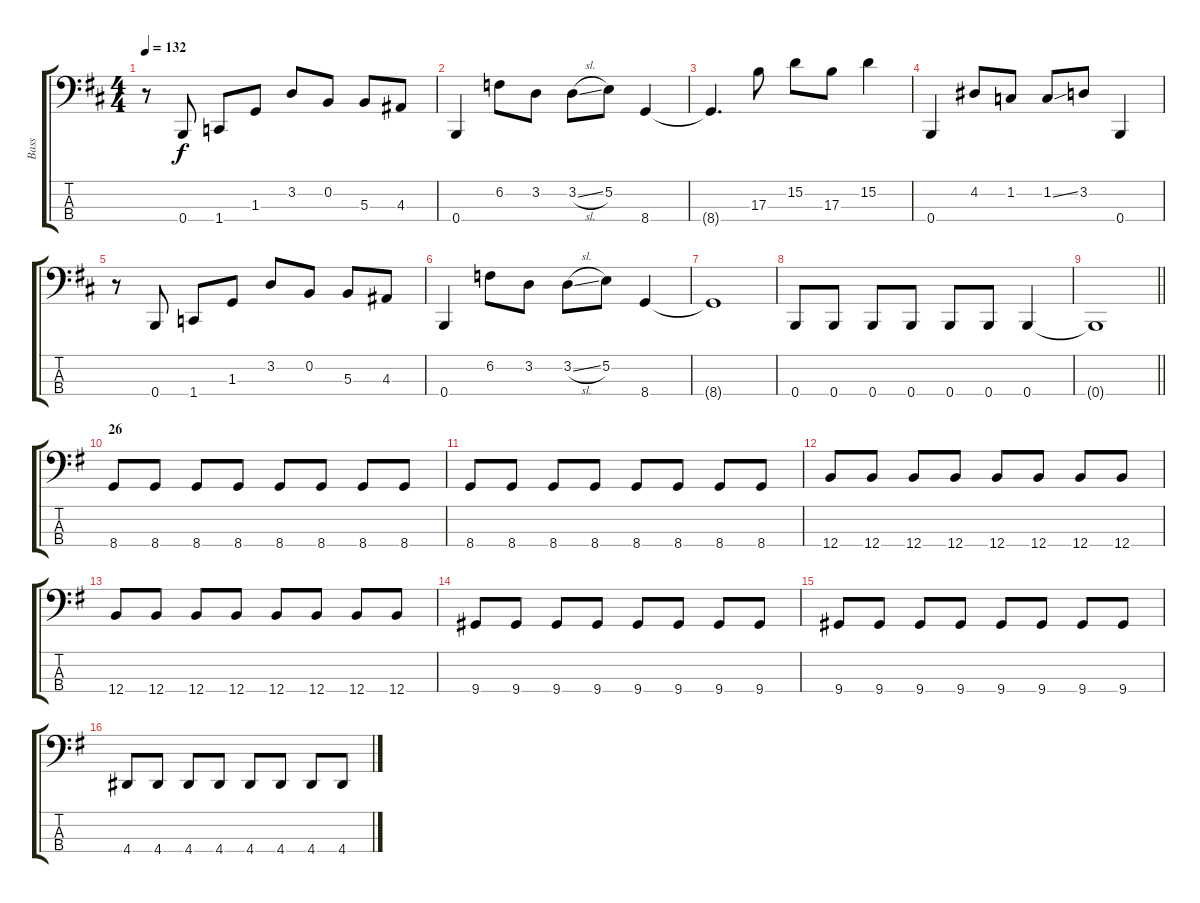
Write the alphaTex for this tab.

\track ("Bass" "Bass") {instrument electricbassfinger}
\staff {score tabs}
\tuning (E2 B1 Gb1 B0) {hide}
\ts (4 4)
\tempo 132
\clef f4
\ks bminor
r.8{dy f} 0.4.8 1.4.8 1.3.8 3.2.8 0.2.8 5.3.8 4.3.8 |
0.4.4 6.2.8 3.2.8 3.2{sl}.8 5.2.8 8.4.4 |
8.4{t}.4{d} 17.3.8 15.2.8 17.3.8 15.2.4 |
0.4.4 4.2.8 1.2.8 1.2{ss}.8 3.2.8 0.4.4 |
r.8 0.4.8 1.4.8 1.3.8 3.2.8 0.2.8 5.3.8 4.3.8 |
0.4.4 6.2.8 3.2.8 3.2{sl}.8 5.2.8 8.4.4 |
8.4{t}.1 |
0.4.8 0.4.8 0.4.8 0.4.8 0.4.8 0.4.8 0.4.4 |
\barLineRight lightlight
0.4{t}.1 |
\section ("" "26")
\ks eminor
8.4.8 8.4.8 8.4.8 8.4.8 8.4.8 8.4.8 8.4.8 8.4.8 |
8.4.8 8.4.8 8.4.8 8.4.8 8.4.8 8.4.8 8.4.8 8.4.8 |
12.4.8 12.4.8 12.4.8 12.4.8 12.4.8 12.4.8 12.4.8 12.4.8 |
12.4.8 12.4.8 12.4.8 12.4.8 12.4.8 12.4.8 12.4.8 12.4.8 |
9.4.8 9.4.8 9.4.8 9.4.8 9.4.8 9.4.8 9.4.8 9.4.8 |
9.4.8 9.4.8 9.4.8 9.4.8 9.4.8 9.4.8 9.4.8 9.4.8 |
4.4.8 4.4.8 4.4.8 4.4.8 4.4.8 4.4.8 4.4.8 4.4.8
